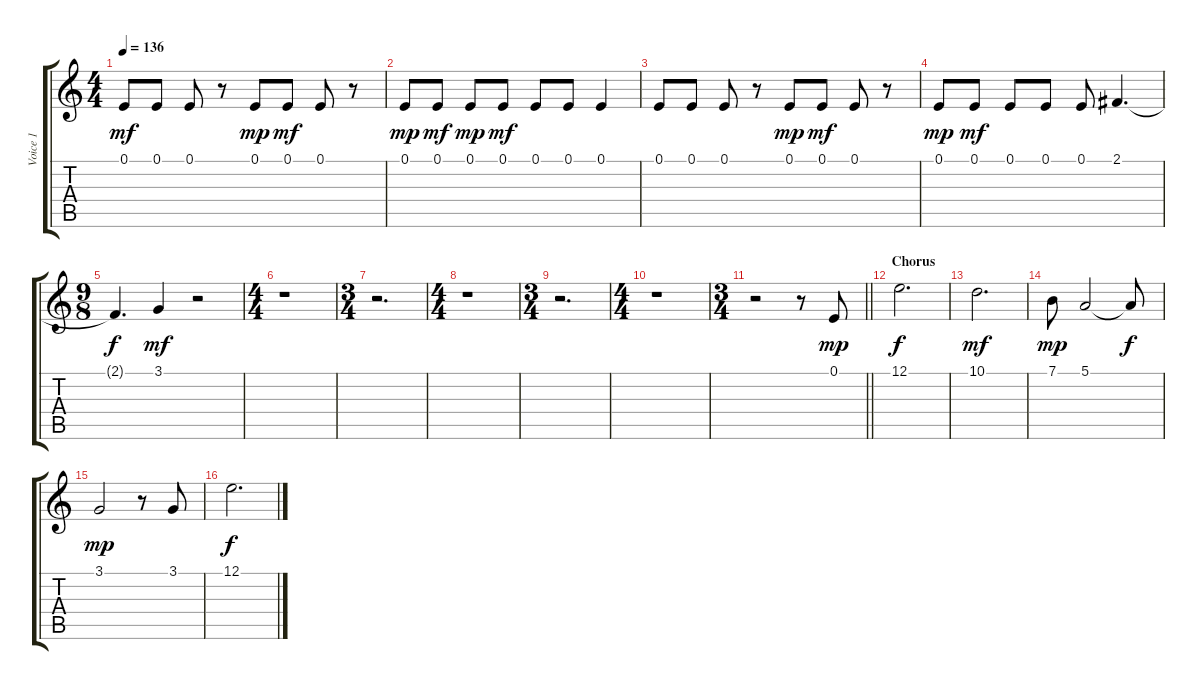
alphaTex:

\track ("Voice 1" "Voice 1") {instrument lead2sawtooth}
\staff {score tabs}
\tuning (E4 B3 G3 D3 A2 E2) {hide}
\ts (4 4)
\tempo 136
\clef g2
\ks c
0.1.8{dy mf} 0.1.8 0.1.8 r.8 0.1.8{dy mp} 0.1.8{dy mf} 0.1.8 r.8 |
0.1.8{dy mp} 0.1.8{dy mf} 0.1.8{dy mp} 0.1.8{dy mf} 0.1.8 0.1.8 0.1.4 |
0.1.8 0.1.8 0.1.8 r.8 0.1.8{dy mp} 0.1.8{dy mf} 0.1.8 r.8 |
0.1.8{dy mp} 0.1.8{dy mf} 0.1.8 0.1.8 0.1.8 2.1.4{d} |
\ts (9 8)
2.1{t}.4{d dy f} 3.1.4{dy mf} r.2 |
\ts (4 4)
r.1 |
\ts (3 4)
r.2{d} |
\ts (4 4)
r.1 |
\ts (3 4)
r.2{d} |
\ts (4 4)
r.1 |
\ts (3 4)
\barLineRight lightlight
r.2 r.8 0.1.8{dy mp} |
\section ("" "Chorus")
12.1.2{d dy f} |
10.1.2{d dy mf} |
7.1.8{dy mp} 5.1.2 5.1{t}.8{dy f} |
3.1.2{dy mp} r.8 3.1.8 |
12.1.2{d dy f}
